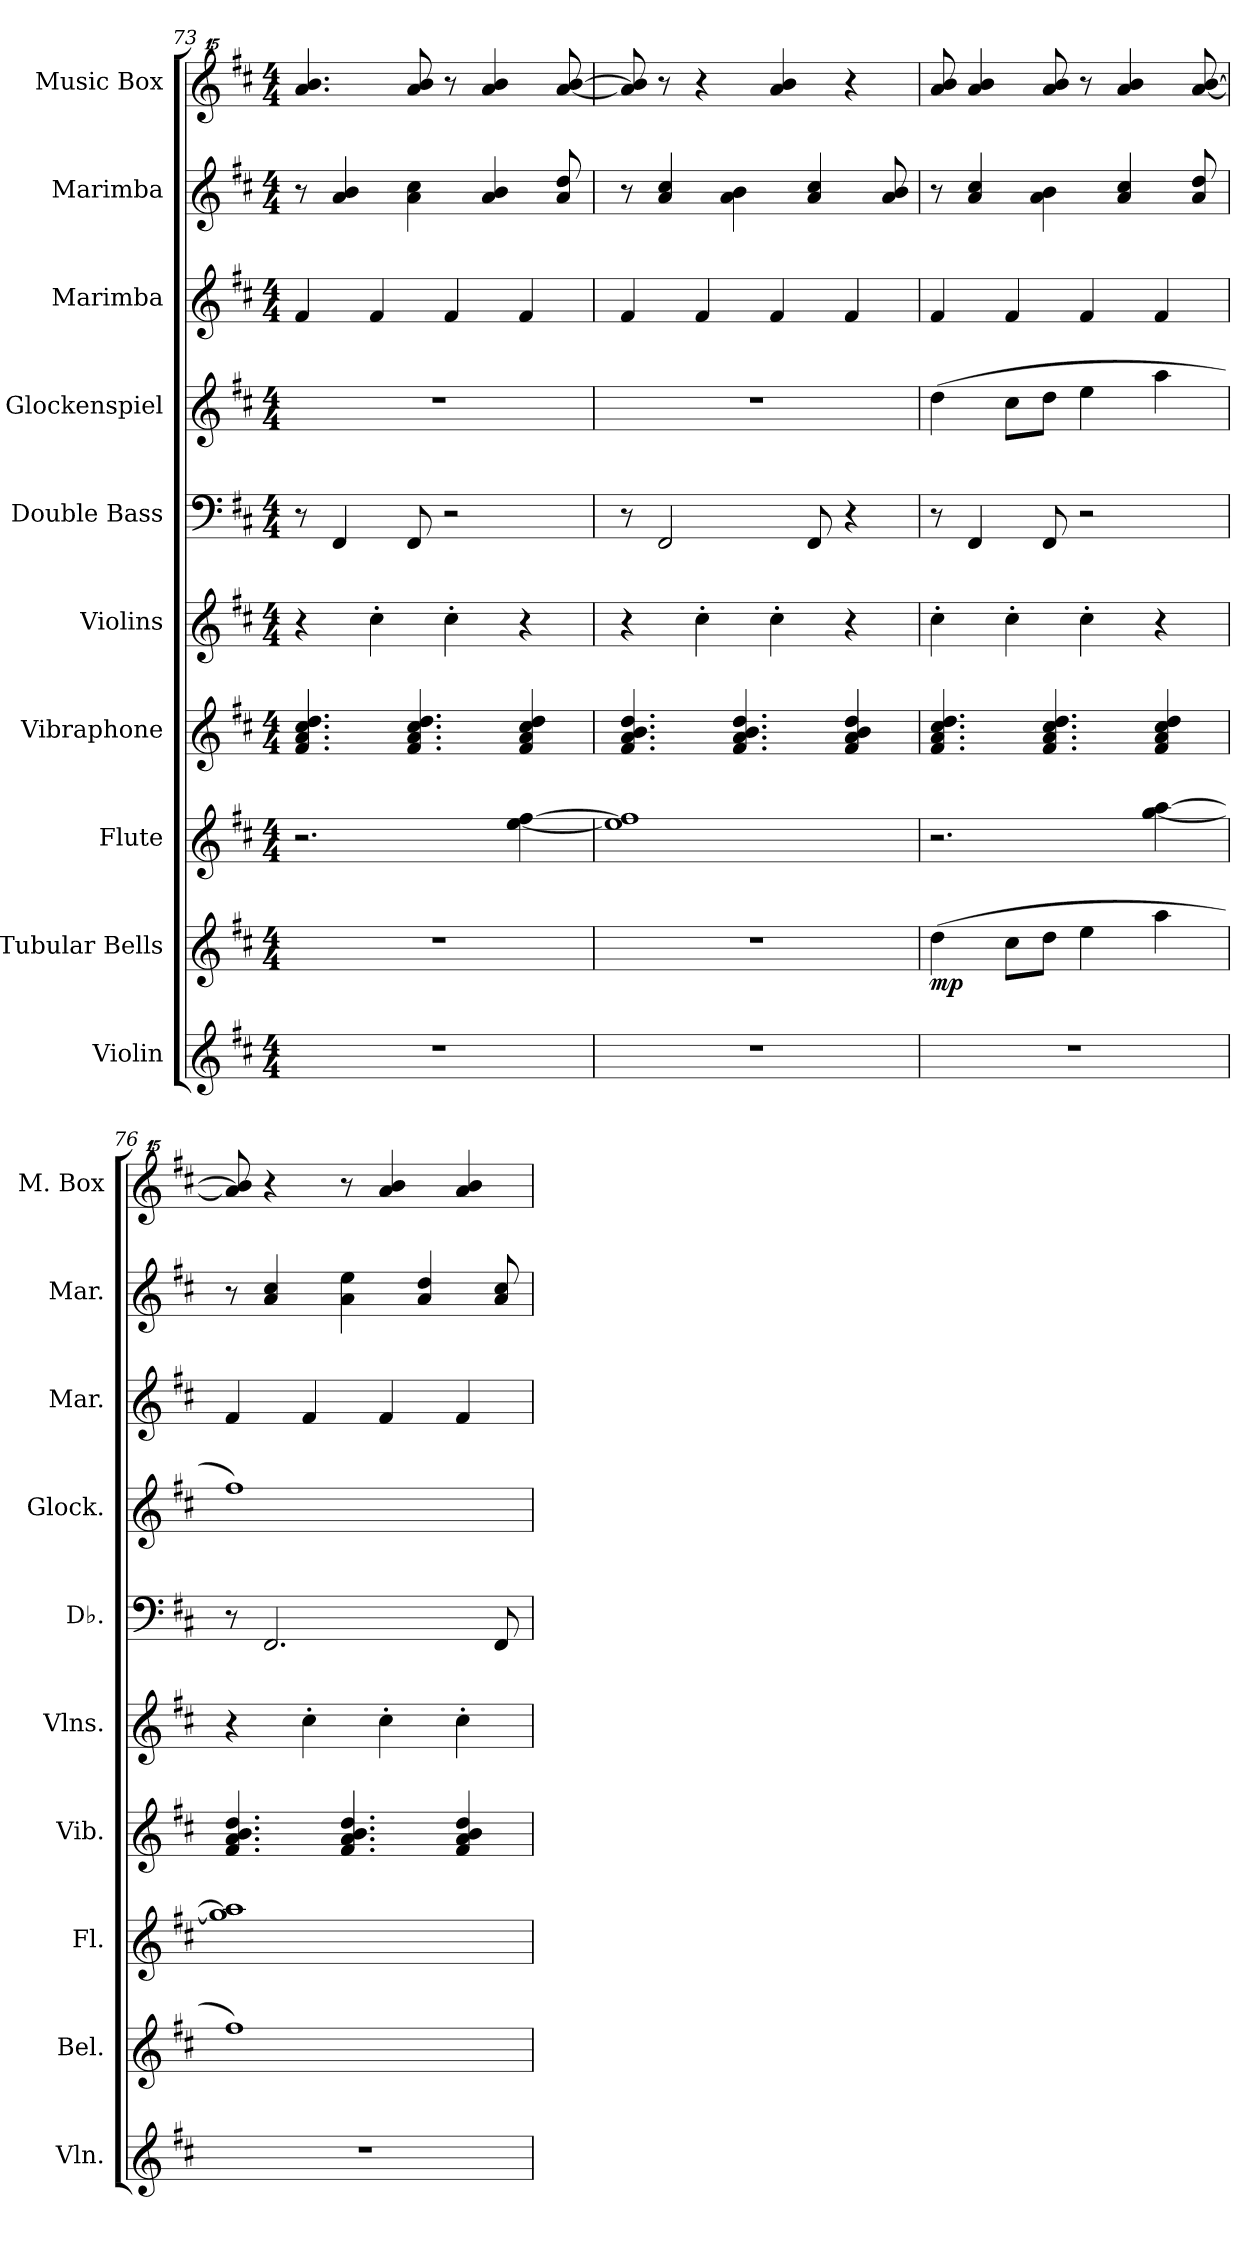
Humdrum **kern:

**kern	**kern	**dynam	**kern	**kern	**kern	**kern	**kern	**kern	**kern	**kern
*part10	*part9	*part9	*part8	*part7	*part6	*part5	*part4	*part3	*part2	*part1
*staff10	*staff9	*staff9	*staff8	*staff7	*staff6	*staff5	*staff4	*staff3	*staff2	*staff1
*I"Violin	*I"Tubular Bells	*	*I"Flute	*I"Vibraphone	*I"Violins	*I"Double Bass	*I"Glockenspiel	*I"Marimba	*I"Marimba	*I"Music Box
*I'Vln.	*I'Bel.	*	*I'Fl.	*I'Vib.	*I'Vlns.	*I'Db.	*I'Glock.	*I'Mar.	*I'Mar.	*I'M. Box
*clefG2	*clefG2	*	*clefG2	*clefG2	*clefG2	*clefF4	*clefG2	*clefG2	*clefG2	*clefG^^2
*	*	*	*	*	*	*ITrd7c12	*ITrd-14c-24	*	*	*
*k[f#c#]	*k[f#c#]	*	*k[f#c#]	*k[f#c#]	*k[f#c#]	*k[f#c#]	*k[f#c#]	*k[f#c#]	*k[f#c#]	*k[f#c#]
*M4/4	*M4/4	*	*M4/4	*M4/4	*M4/4	*M4/4	*M4/4	*M4/4	*M4/4	*M4/4
=73	=73	=73	=73	=73	=73	=73	=73	=73	=73	=73
1r	1r	.	2.r	4.f#/ 4.a/ 4.cc#/ 4.dd/	4r	8r	1r	4f#/	8r	4.aaa/ 4.bbb/
.	.	.	.	.	.	4FFF#/	.	.	4a/ 4b/	.
.	.	.	.	.	4cc#'\	.	.	4f#/	.	.
.	.	.	.	4.f#/ 4.a/ 4.cc#/ 4.dd/	.	8FFF#/	.	.	4a\ 4cc#\	8aaa/ 8bbb/
.	.	.	.	.	4cc#'\	2r	.	4f#/	.	8r
.	.	.	.	.	.	.	.	.	4a/ 4b/	4aaa/ 4bbb/
.	.	.	[4ee\ [4ff#\	4f#/ 4a/ 4cc#/ 4dd/	4r	.	.	4f#/	.	.
.	.	.	.	.	.	.	.	.	8a/ 8dd/	[8aaa/ [8bbb/
=74	=74	=74	=74	=74	=74	=74	=74	=74	=74	=74
1r	1r	.	1ee] 1ff#]	4.f#/ 4.a/ 4.b/ 4.dd/	4r	8r	1r	4f#/	8r	8aaa/] 8bbb/]
.	.	.	.	.	.	2FFF#/	.	.	4a/ 4cc#/	8r
.	.	.	.	.	4cc#'\	.	.	4f#/	.	4r
.	.	.	.	4.f#/ 4.a/ 4.b/ 4.dd/	.	.	.	.	4a\ 4b\	.
.	.	.	.	.	4cc#'\	.	.	4f#/	.	4aaa/ 4bbb/
.	.	.	.	.	.	8FFF#/	.	.	4a/ 4cc#/	.
.	.	.	.	4f#/ 4a/ 4b/ 4dd/	4r	4r	.	4f#/	.	4r
.	.	.	.	.	.	.	.	.	8a/ 8b/	.
=75	=75	=75	=75	=75	=75	=75	=75	=75	=75	=75
!	!	!LO:DY:b	!	!	!	!	!	!	!	!
1r	(4dd\	mp	2.r	4.f#/ 4.a/ 4.cc#/ 4.dd/	4cc#'\	8r	(4dddd\	4f#/	8r	8aaa/ 8bbb/
.	.	.	.	.	.	4FFF#/	.	.	4a/ 4cc#/	4aaa/ 4bbb/
.	8cc#\L	.	.	.	4cc#'\	.	8cccc#\L	4f#/	.	.
.	8dd\J	.	.	4.f#/ 4.a/ 4.cc#/ 4.dd/	.	8FFF#/	8dddd\J	.	4a\ 4b\	8aaa/ 8bbb/
.	4ee\	.	.	.	4cc#'\	2r	4eeee\	4f#/	.	8r
.	.	.	.	.	.	.	.	.	4a/ 4cc#/	4aaa/ 4bbb/
.	4aa\	.	[4gg\ [4aa\	4f#/ 4a/ 4cc#/ 4dd/	4r	.	4aaaa\	4f#/	.	.
.	.	.	.	.	.	.	.	.	8a/ 8dd/	[8aaa/ [8bbb/
=76	=76	=76	=76	=76	=76	=76	=76	=76	=76	=76
1r	1ff#)	.	1gg] 1aa]	4.f#/ 4.a/ 4.b/ 4.dd/	4r	8r	1ffff#)	4f#/	8r	8aaa/] 8bbb/]
.	.	.	.	.	.	2.FFF#/	.	.	4a/ 4cc#/	4r
.	.	.	.	.	4cc#'\	.	.	4f#/	.	.
.	.	.	.	4.f#/ 4.a/ 4.b/ 4.dd/	.	.	.	.	4a\ 4ee\	8r
.	.	.	.	.	4cc#'\	.	.	4f#/	.	4aaa/ 4bbb/
.	.	.	.	.	.	.	.	.	4a/ 4dd/	.
.	.	.	.	4f#/ 4a/ 4b/ 4dd/	4cc#'\	.	.	4f#/	.	4aaa/ 4bbb/
.	.	.	.	.	.	8FFF#/	.	.	8a/ 8cc#/	.
=	=	=	=	=	=	=	=	=	=	=
*-	*-	*-	*-	*-	*-	*-	*-	*-	*-	*-
